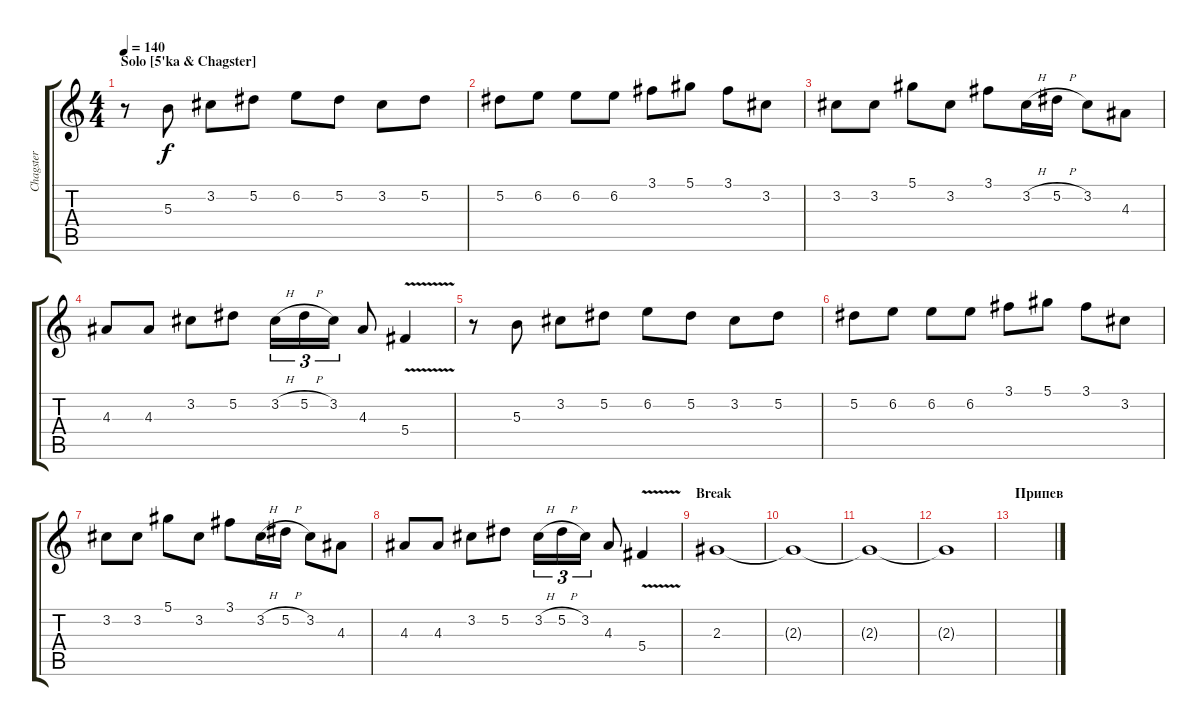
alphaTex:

\track ("Chagster" "Chagster") {instrument distortionguitar}
\staff {score tabs}
\tuning (Eb4 Bb3 Gb3 Db3 Ab2 Eb2) {hide}
\ts (4 4)
\section ("" "Solo [5'ka & Chagster]")
\tempo 140
\clef g2
\ks c
r.8{dy f} 5.3.8 3.2.8 5.2.8 6.2.8 5.2.8 3.2.8 5.2.8 |
5.2.8 6.2.8 6.2.8 6.2.8 3.1.8 5.1.8 3.1.8 3.2.8 |
3.2.8 3.2.8 5.1.8 3.2.8 3.1.8 3.2{h}.16 5.2{h}.16 3.2.8 4.3.8 |
4.3.8 4.3.8 3.2.8 5.2.8 3.2{h}.16{tu (3 2)} 5.2{h}.16{tu (3 2)} 3.2.16{tu (3 2)} 4.3.8 5.4{v}.4 |
r.8 5.3.8 3.2.8 5.2.8 6.2.8 5.2.8 3.2.8 5.2.8 |
5.2.8 6.2.8 6.2.8 6.2.8 3.1.8 5.1.8 3.1.8 3.2.8 |
3.2.8 3.2.8 5.1.8 3.2.8 3.1.8 3.2{h}.16 5.2{h}.16 3.2.8 4.3.8 |
4.3.8 4.3.8 3.2.8 5.2.8 3.2{h}.16{tu (3 2)} 5.2{h}.16{tu (3 2)} 3.2.16{tu (3 2)} 4.3.8 5.4{v}.4 |
\section ("" "Break")
2.3.1 |
2.3{t}.1 |
2.3{t}.1 |
2.3{t}.1 |
\section ("" "Припев")
